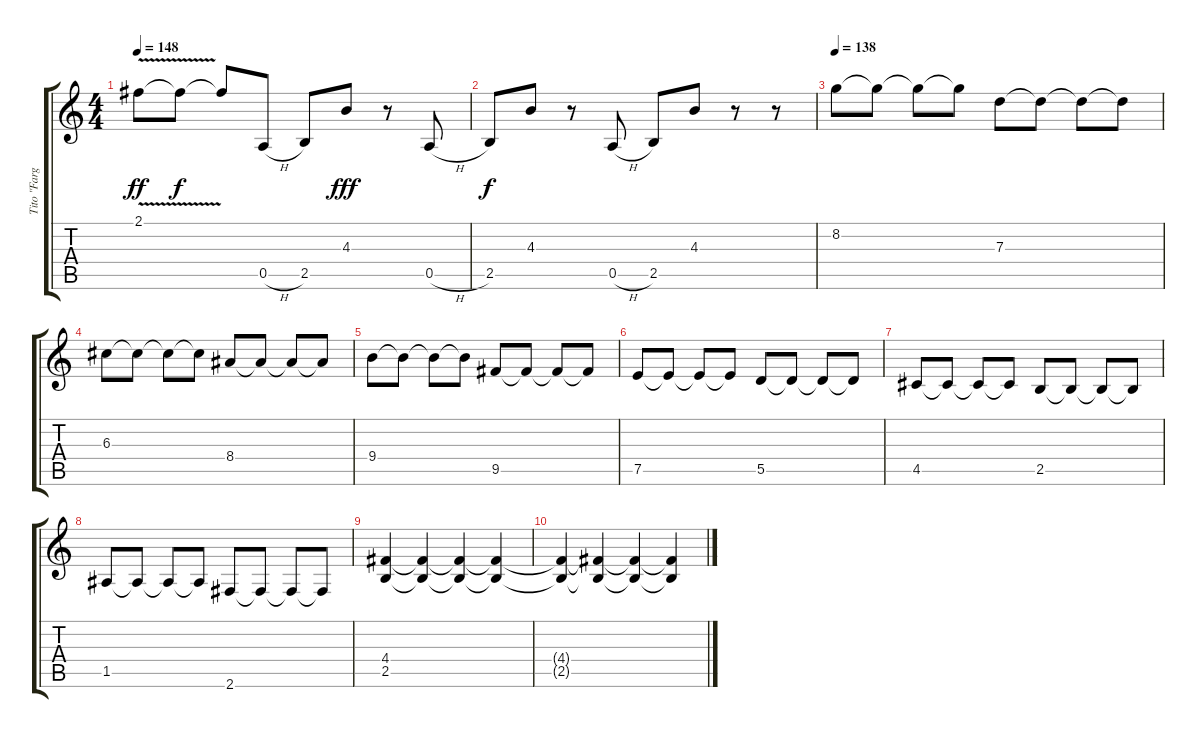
\track ("Tito \"Fargo\"  D´Aviero[" "Tito \"Farg") {instrument overdrivenguitar}
\staff {score tabs}
\tuning (E4 B3 G3 D3 A2 E2) {hide}
\ts (4 4)
\tempo 148
\clef g2
\ks c
2.1{v}.8{dy ff} 2.1{t}.8{dy f} 2.1{t}.8 0.5{h}.8 2.5.8 4.3.8{dy fff} r.8 0.5{h}.8 |
2.5.8{dy f} 4.3.8 r.8 0.5{h}.8 2.5.8 4.3.8 r.8 r.8 |
\tempo 138
8.2.8 8.2{t}.8 8.2{t}.8 8.2{t}.8 7.3.8 7.3{t}.8 7.3{t}.8 7.3{t}.8 |
6.3.8 6.3{t}.8 6.3{t}.8 6.3{t}.8 8.4.8 8.4{t}.8 8.4{t}.8 8.4{t}.8 |
9.4.8 9.4{t}.8 9.4{t}.8 9.4{t}.8 9.5.8 9.5{t}.8 9.5{t}.8 9.5{t}.8 |
7.5.8 7.5{t}.8 7.5{t}.8 7.5{t}.8 5.5.8 5.5{t}.8 5.5{t}.8 5.5{t}.8 |
4.5.8 4.5{t}.8 4.5{t}.8 4.5{t}.8 2.5.8 2.5{t}.8 2.5{t}.8 2.5{t}.8 |
1.5.8 1.5{t}.8 1.5{t}.8 1.5{t}.8 2.6.8 2.6{t}.8 2.6{t}.8 2.6{t}.8 |
(4.4 2.5).4 (4.4{t} 2.5{t}).4 (4.4{t} 2.5{t}).4 (4.4{t} 2.5{t}).4 |
(4.4{t} 2.5{t}).4 (4.4{t} 2.5{t}).4 (4.4{t} 2.5{t}).4 (4.4{t} 2.5{t}).4
